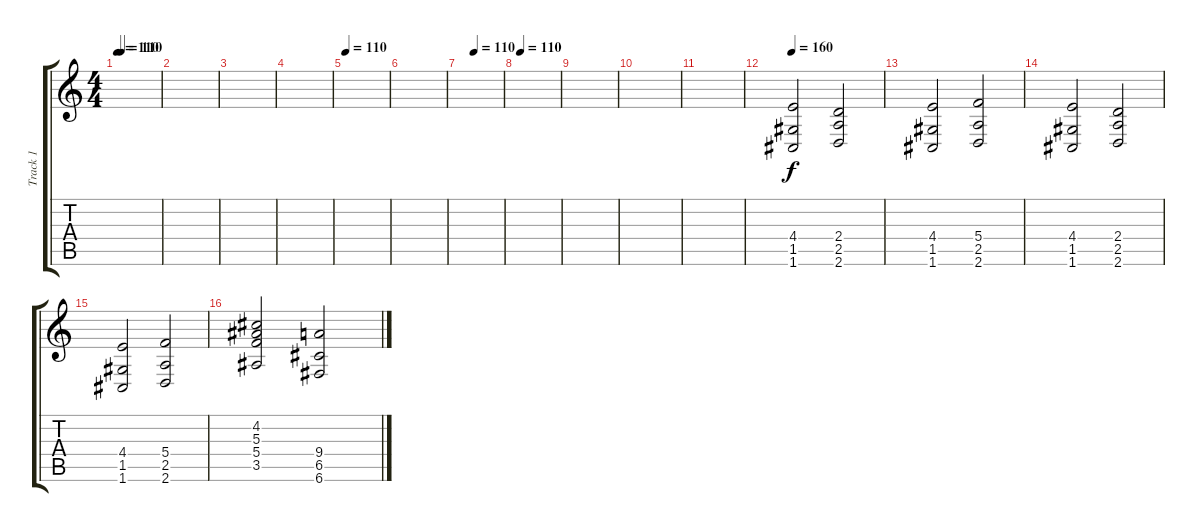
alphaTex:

\track ("Track 1" "Track 1") {instrument distortionguitar}
\staff {score tabs}
\tuning (D4 A3 F3 C3 G2 C2) {hide}
\ts (4 4)
\tempo 110
\tempo (110 0.08333333333333333)
\clef g2
\ks c
|
|
|
|
\tempo 110
|
|
\tempo (110 0.3333333333333333)
|
\tempo (110 0.08333333333333333)
|
|
|
|
\tempo 160
(4.4 1.5 1.6).2 (2.4 2.5 2.6).2 |
(4.4 1.5 1.6).2 (5.4 2.5 2.6).2 |
(4.4 1.5 1.6).2 (2.4 2.5 2.6).2 |
(4.4 1.5 1.6).2 (5.4 2.5 2.6).2 |
(4.2 5.3 5.4 3.5).2 (9.4 6.5 6.6).2
